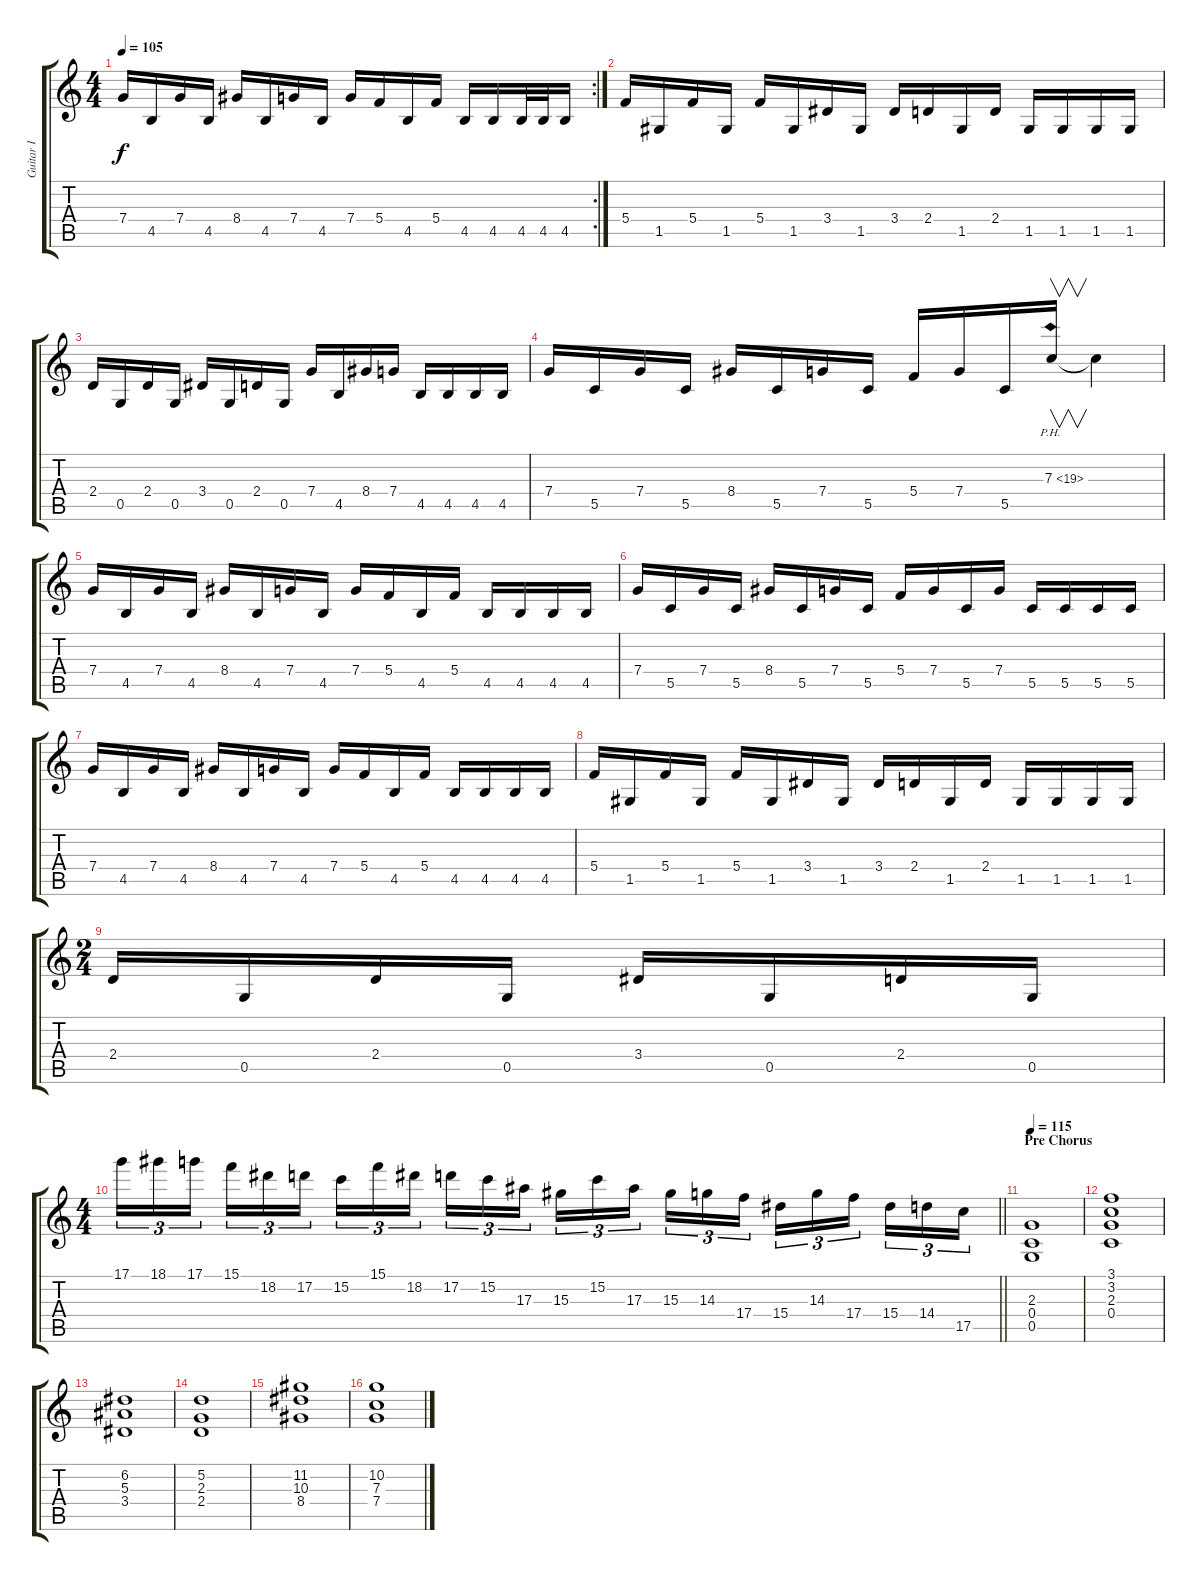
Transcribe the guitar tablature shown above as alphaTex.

\track ("Guitar I" "Guitar I") {mute instrument distortionguitar}
\staff {score tabs}
\tuning (D4 A3 F3 C3 G2 C2) {hide}
\rc 2
\ts (4 4)
\tempo 105
\clef g2
\ks c
7.4.16{dy f} 4.5.16 7.4.16 4.5.16 8.4.16 4.5.16 7.4.16 4.5.16 7.4.16 5.4.16 4.5.16 5.4.16 4.5.16 4.5.16 4.5.32 4.5.32 4.5.16 |
5.4.16 1.5.16 5.4.16 1.5.16 5.4.16 1.5.16 3.4.16 1.5.16 3.4.16 2.4.16 1.5.16 2.4.16 1.5.16 1.5.16 1.5.16 1.5.16 |
2.4.16 0.5.16 2.4.16 0.5.16 3.4.16 0.5.16 2.4.16 0.5.16 7.4.16 4.5.16 8.4.16 7.4.16 4.5.16 4.5.16 4.5.16 4.5.16 |
7.4.16 5.5.16 7.4.16 5.5.16 8.4.16 5.5.16 7.4.16 5.5.16 5.4.16 7.4.16 5.5.16 7.3{ph 12}.16{v} 7.3{t}.4 |
7.4.16 4.5.16 7.4.16 4.5.16 8.4.16 4.5.16 7.4.16 4.5.16 7.4.16 5.4.16 4.5.16 5.4.16 4.5.16 4.5.16 4.5.16 4.5.16 |
7.4.16 5.5.16 7.4.16 5.5.16 8.4.16 5.5.16 7.4.16 5.5.16 5.4.16 7.4.16 5.5.16 7.4.16 5.5.16 5.5.16 5.5.16 5.5.16 |
7.4.16 4.5.16 7.4.16 4.5.16 8.4.16 4.5.16 7.4.16 4.5.16 7.4.16 5.4.16 4.5.16 5.4.16 4.5.16 4.5.16 4.5.16 4.5.16 |
5.4.16 1.5.16 5.4.16 1.5.16 5.4.16 1.5.16 3.4.16 1.5.16 3.4.16 2.4.16 1.5.16 2.4.16 1.5.16 1.5.16 1.5.16 1.5.16 |
\ts (2 4)
2.4.16 0.5.16 2.4.16 0.5.16 3.4.16 0.5.16 2.4.16 0.5.16 |
\ts (4 4)
\barLineRight lightlight
17.1.16{tu (3 2)} 18.1.16{tu (3 2)} 17.1.16{tu (3 2) beam splitsecondary} 15.1.16{tu (3 2)} 18.2.16{tu (3 2)} 17.2.16{tu (3 2)} 15.2.16{tu (3 2)} 15.1.16{tu (3 2)} 18.2.16{tu (3 2) beam splitsecondary} 17.2.16{tu (3 2)} 15.2.16{tu (3 2)} 17.3.16{tu (3 2)} 15.3.16{tu (3 2)} 15.2.16{tu (3 2)} 17.3.16{tu (3 2) beam splitsecondary} 15.3.16{tu (3 2)} 14.3.16{tu (3 2)} 17.4.16{tu (3 2)} 15.4.16{tu (3 2)} 14.3.16{tu (3 2)} 17.4.16{tu (3 2) beam splitsecondary} 15.4.16{tu (3 2)} 14.4.16{tu (3 2)} 17.5.16{tu (3 2)} |
\section ("" "Pre Chorus")
\tempo 115
(2.3 0.4 0.5).1 |
(3.1 3.2 2.3 0.4).1 |
(6.2 5.3 3.4).1 |
(5.2 2.3 2.4).1 |
(11.2 10.3 8.4).1 |
(10.2 7.3 7.4).1
